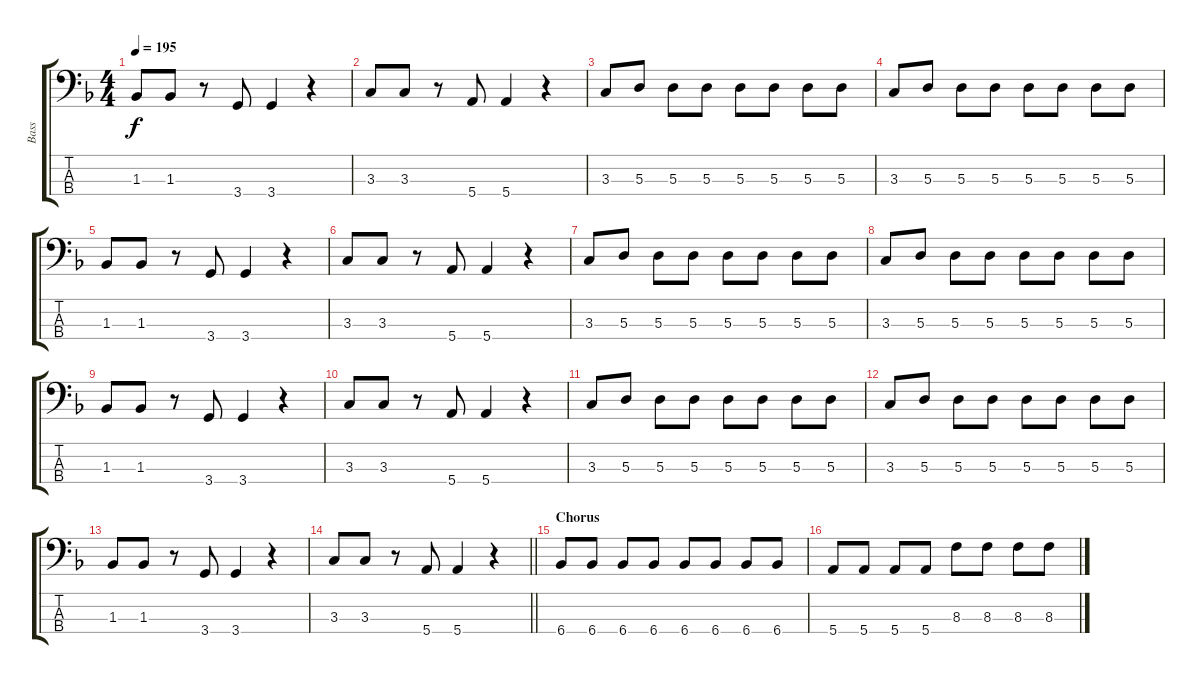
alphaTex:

\track ("Bass" "Bass") {instrument electricbasspick}
\staff {score tabs}
\tuning (G2 D2 A1 E1) {hide}
\ts (4 4)
\tempo 195
\clef f4
\ks f
1.3.8{dy f} 1.3.8 r.8 3.4.8 3.4.4 r.4 |
3.3.8 3.3.8 r.8 5.4.8 5.4.4 r.4 |
3.3.8 5.3.8 5.3.8 5.3.8 5.3.8 5.3.8 5.3.8 5.3.8 |
3.3.8 5.3.8 5.3.8 5.3.8 5.3.8 5.3.8 5.3.8 5.3.8 |
1.3.8 1.3.8 r.8 3.4.8 3.4.4 r.4 |
3.3.8 3.3.8 r.8 5.4.8 5.4.4 r.4 |
3.3.8 5.3.8 5.3.8 5.3.8 5.3.8 5.3.8 5.3.8 5.3.8 |
3.3.8 5.3.8 5.3.8 5.3.8 5.3.8 5.3.8 5.3.8 5.3.8 |
1.3.8 1.3.8 r.8 3.4.8 3.4.4 r.4 |
3.3.8 3.3.8 r.8 5.4.8 5.4.4 r.4 |
3.3.8 5.3.8 5.3.8 5.3.8 5.3.8 5.3.8 5.3.8 5.3.8 |
3.3.8 5.3.8 5.3.8 5.3.8 5.3.8 5.3.8 5.3.8 5.3.8 |
1.3.8 1.3.8 r.8 3.4.8 3.4.4 r.4 |
\barLineRight lightlight
3.3.8 3.3.8 r.8 5.4.8 5.4.4 r.4 |
\section ("" "Chorus")
6.4.8 6.4.8 6.4.8 6.4.8 6.4.8 6.4.8 6.4.8 6.4.8 |
5.4.8 5.4.8 5.4.8 5.4.8 8.3.8 8.3.8 8.3.8 8.3.8
